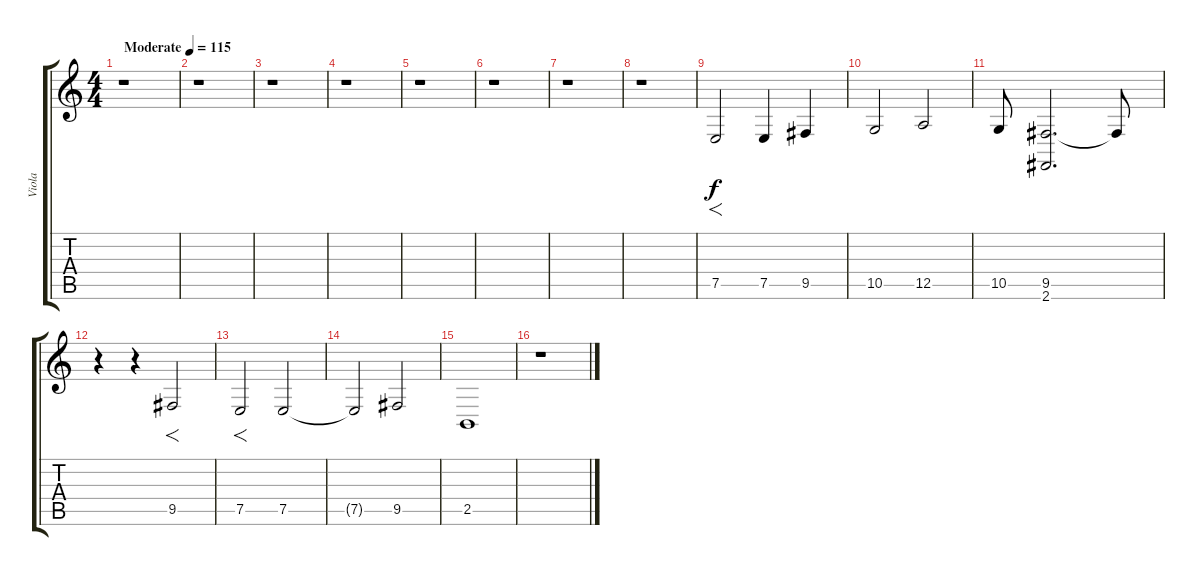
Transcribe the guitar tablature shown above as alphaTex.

\track ("Viola" "Viola") {instrument viola}
\staff {score tabs}
\tuning (E4 B3 G3 D3 A2 E2) {hide}
\ts (4 4)
\tempo (115 "Moderate")
\clef g2
\ks c
r.1{dy f instrument viola} |
r.1 |
r.1 |
r.1 |
r.1 |
r.1 |
r.1 |
r.1 |
7.5.2{f} 7.5.4 9.5.4 |
10.5.2 12.5.2 |
10.5.8 (9.5 2.6).2{d} 9.5{t}.8 |
r.4 r.4 9.5.2{f} |
7.5.2{f} 7.5.2 |
7.5{t}.2 9.5.2 |
2.5.1 |
r.1
